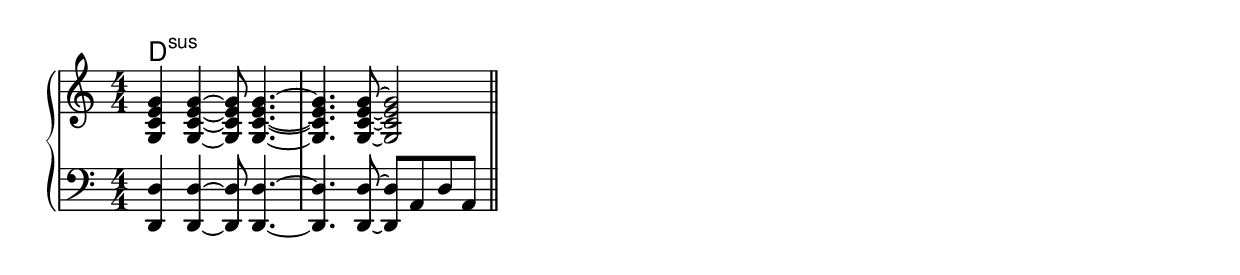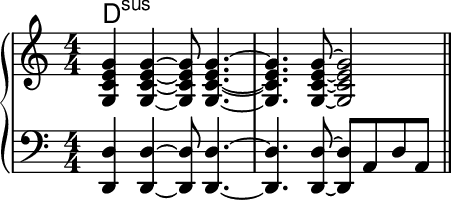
\version "2.24.4"
\language "english"
#(ly:set-option 'crop #t)
\include "include/alt.ly"
\include "include/sus.ly"
\score {
  \midi {
    \tempo 4=120
  }
  \layout {
    \context {
      \Score
      \omit BarNumber
    }
    indent = 0\mm
  }
  \new GrandStaff <<
    \chords {
      \set chordChanges = ##t % only show chords when they change
      \set noChordSymbol = ""
      \set minorChordModifier = \markup { "-" }
      \set midiMaximumVolume = #0 % prevent named chords sounding
      \set chordNameExceptions = #susExceptions
      d\breve:sus7
    }
    \new Staff {
      \key c \major
      \numericTimeSignature
      \time 4/4
      \clef treble {
        \relative {
          \skip \f % spacer to set voice volume
          <g c e g>4
          <g~ c~ e~ g~>4
          <g c e g>8
          <g~ c~ e~ g~>4. |
          <g c e g>4.
          <g~ c~ e~ g~>8
          <g c e g>2
          \bar "||"
        }
      }
    }
    \new Staff {
      \clef bass {
        \relative {
          \skip \f % spacer to set voice volume
          <d, d'>4
          <d~ d'~>4
          <d d'>8
          <d~ d'~>4. |
          <d d'>4.
          <d~ d'~>8
          <d d'>8 a' d a
          \bar "||"
        }
      }
    }
  >>
}
